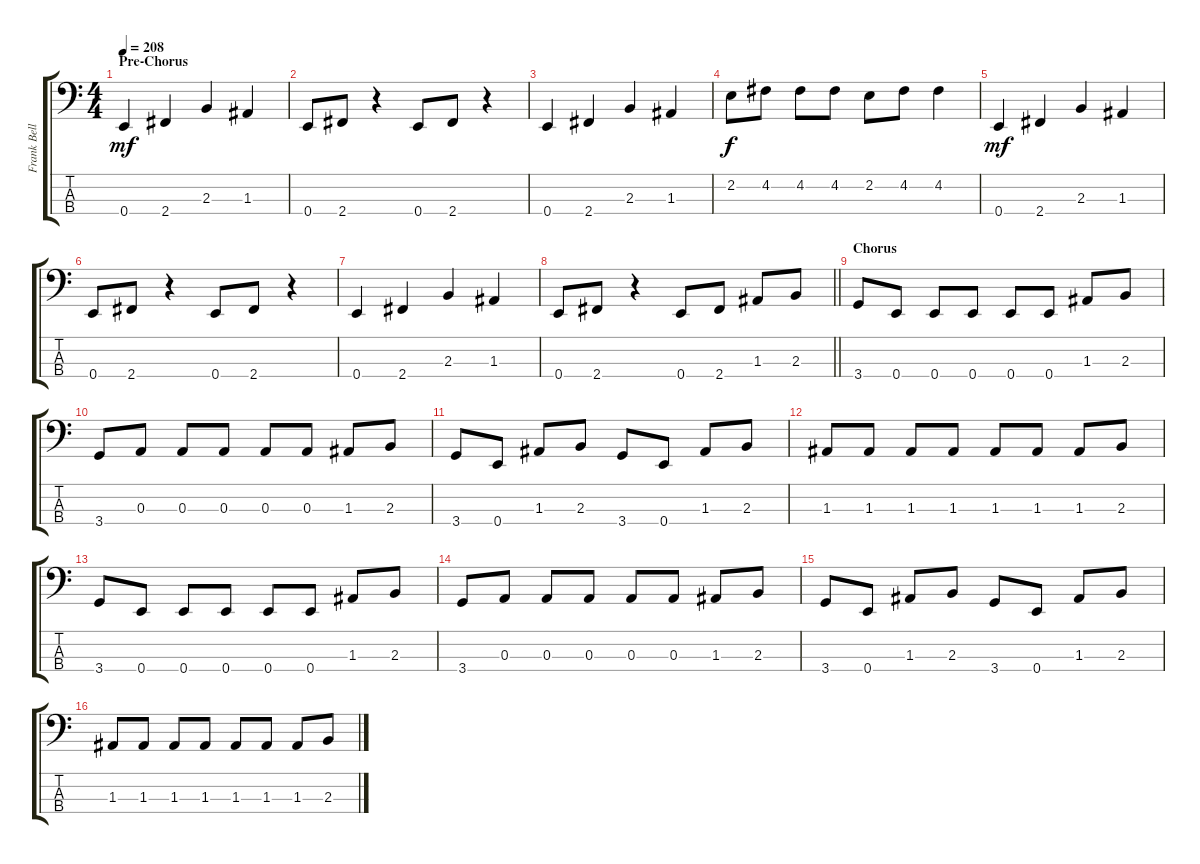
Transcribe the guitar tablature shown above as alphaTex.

\track ("Frank Bello" "Frank Bell") {instrument electricbassfinger}
\staff {score tabs}
\tuning (G2 D2 A1 E1) {hide}
\ts (4 4)
\section ("" "Pre-Chorus")
\tempo 208
\clef f4
\ks c
0.4.4{dy mf} 2.4.4 2.3.4 1.3.4 |
0.4.8 2.4.8 r.4 0.4.8 2.4.8 r.4 |
0.4.4 2.4.4 2.3.4 1.3.4 |
2.2.8{dy f} 4.2.8 4.2.8 4.2.8 2.2.8 4.2.8 4.2.4 |
0.4.4{dy mf} 2.4.4 2.3.4 1.3.4 |
0.4.8 2.4.8 r.4 0.4.8 2.4.8 r.4 |
0.4.4 2.4.4 2.3.4 1.3.4 |
\barLineRight lightlight
0.4.8 2.4.8 r.4 0.4.8 2.4.8 1.3.8 2.3.8 |
\section ("" "Chorus")
3.4.8 0.4.8 0.4.8 0.4.8 0.4.8 0.4.8 1.3.8 2.3.8 |
3.4.8 0.3.8 0.3.8 0.3.8 0.3.8 0.3.8 1.3.8 2.3.8 |
3.4.8 0.4.8 1.3.8 2.3.8 3.4.8 0.4.8 1.3.8 2.3.8 |
1.3.8 1.3.8 1.3.8 1.3.8 1.3.8 1.3.8 1.3.8 2.3.8 |
3.4.8 0.4.8 0.4.8 0.4.8 0.4.8 0.4.8 1.3.8 2.3.8 |
3.4.8 0.3.8 0.3.8 0.3.8 0.3.8 0.3.8 1.3.8 2.3.8 |
3.4.8 0.4.8 1.3.8 2.3.8 3.4.8 0.4.8 1.3.8 2.3.8 |
1.3.8 1.3.8 1.3.8 1.3.8 1.3.8 1.3.8 1.3.8 2.3.8
